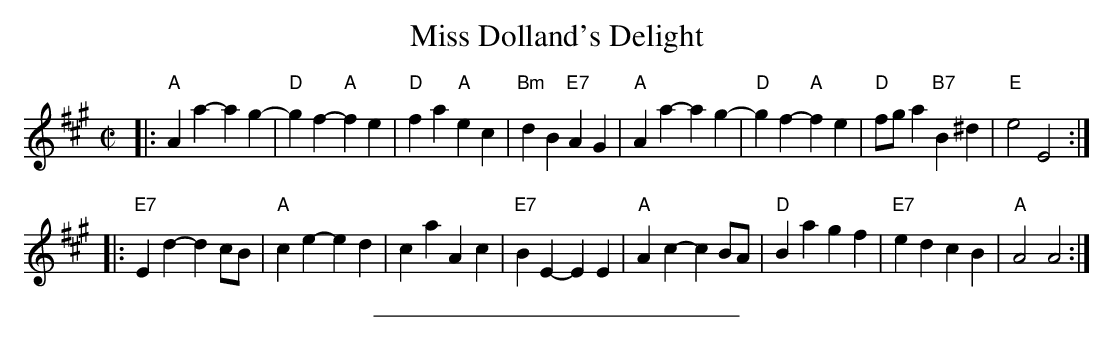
X:1
T: Miss Dolland's Delight
M: C|
L: 1/4
K: A
|: "A"Aa- ag- | "D"gf- "A"fe | "D"fa "A"ec | "Bm"dB "E7"AG \
|  "A"Aa- ag- | "D"gf- "A"fe | "D"f/g/a "B7"B^d | "E"e2 E2 :|
|: "E7"Ed- dc/B/ | "A"ce- ed | ca Ac | "E7"BE- EE \
|  "A"Ac- cB/A/ | "D"Ba gf | "E7"ed cB | "A"A2 A2 :|
%%sep 5 5 234
K:C
x4 x4 x4 x4 x4 x4 x4 x4 |
x4 x4 x4 x4 x4 x4 x4 x4 |
x4 x4 x4 x4 x4 x4 x4 x4 |
x4 x4 x4 x4 x4 x4 x4 x4 |
x4 x4 x4 x4 x4 x4 x4 x4 |
x4 x4 x4 x4 x4 x4 x4 x4 |
